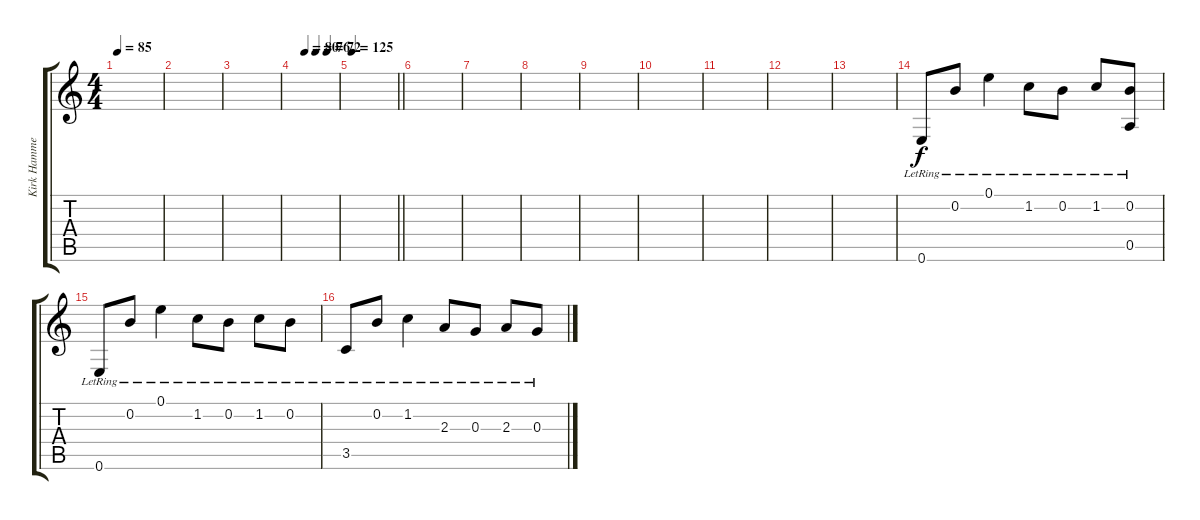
\track ("Kirk Hammett" "Kirk Hamme") {instrument acousticguitarsteel}
\staff {score tabs}
\tuning (E4 B3 G3 D3 A2 E2) {hide}
\ts (4 4)
\tempo 85
\clef g2
\ks c
|
|
|
\tempo (80 0.25)
\tempo (76 0.5)
\tempo (72 0.75)
|
\tempo 125
\barLineRight lightlight
|
|
|
|
|
|
|
|
|
0.6{lr}.8 0.2{lr}.8 0.1{lr}.4 1.2{lr}.8 0.2{lr}.8 1.2{lr}.8 (0.2{lr} 0.5).8 |
0.6{lr}.8 0.2{lr}.8 0.1{lr}.4 1.2{lr}.8 0.2{lr}.8 1.2{lr}.8 0.2{lr}.8 |
3.5{lr}.8 0.2{lr}.8 1.2{lr}.4 2.3{lr}.8 0.3{lr}.8 2.3{lr}.8 0.3{lr}.8
